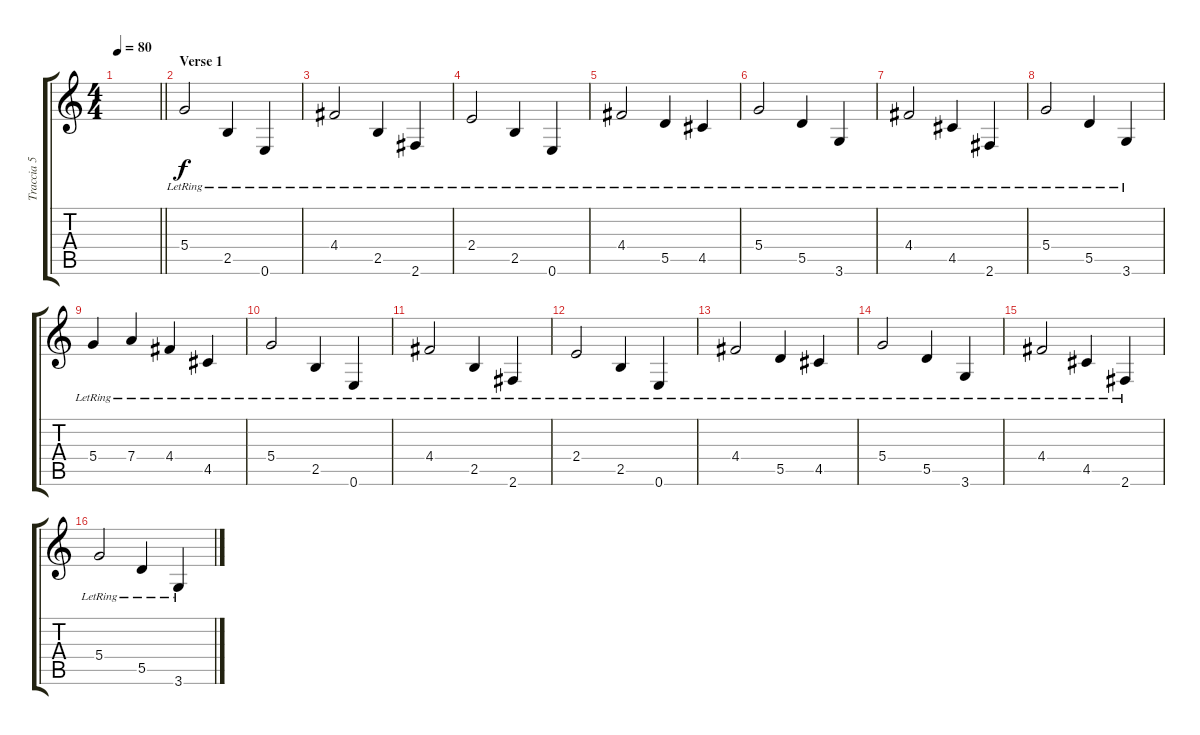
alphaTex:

\track ("Traccia 5" "Traccia 5") {instrument distortionguitar}
\staff {score tabs}
\tuning (E4 B3 G3 D3 A2 E2) {hide}
\ts (4 4)
\tempo 80
\clef g2
\barLineRight lightlight
\ks c
|
\section ("" "Verse 1")
5.4{lr}.2 2.5{lr}.4{dy f} 0.6{lr}.4 |
4.4{lr}.2 2.5{lr}.4 2.6{lr}.4 |
2.4{lr}.2 2.5{lr}.4 0.6{lr}.4 |
4.4{lr}.2 5.5{lr}.4 4.5{lr}.4 |
5.4{lr}.2 5.5{lr}.4 3.6{lr}.4 |
4.4{lr}.2 4.5{lr}.4 2.6{lr}.4 |
5.4{lr}.2 5.5{lr}.4 3.6{lr}.4 |
5.4{lr}.4 7.4{lr}.4 4.4{lr}.4 4.5{lr}.4 |
5.4{lr}.2 2.5{lr}.4 0.6{lr}.4 |
4.4{lr}.2 2.5{lr}.4 2.6{lr}.4 |
2.4{lr}.2 2.5{lr}.4 0.6{lr}.4 |
4.4{lr}.2 5.5{lr}.4 4.5{lr}.4 |
5.4{lr}.2 5.5{lr}.4 3.6{lr}.4 |
4.4{lr}.2 4.5{lr}.4 2.6{lr}.4 |
5.4{lr}.2 5.5{lr}.4 3.6{lr}.4
